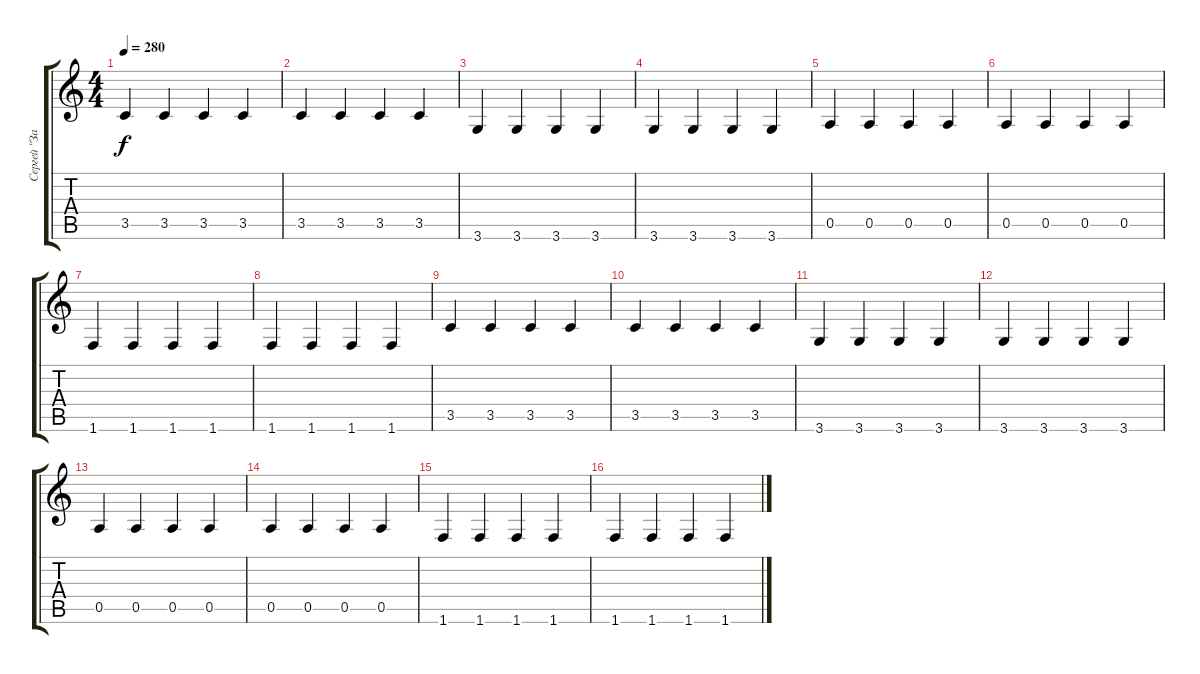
\track ("Сергей \"Захар\" Захаров" "Сергей \"За") {instrument electricbassfinger}
\staff {score tabs}
\tuning (E4 B3 G3 D3 A2 E2) {hide}
\ts (4 4)
\tempo 280
\clef g2
\ks c
3.5.4{dy f} 3.5.4 3.5.4 3.5.4 |
3.5.4 3.5.4 3.5.4 3.5.4 |
3.6.4 3.6.4 3.6.4 3.6.4 |
3.6.4 3.6.4 3.6.4 3.6.4 |
0.5.4 0.5.4 0.5.4 0.5.4 |
0.5.4 0.5.4 0.5.4 0.5.4 |
1.6.4 1.6.4 1.6.4 1.6.4 |
1.6.4 1.6.4 1.6.4 1.6.4 |
3.5.4 3.5.4 3.5.4 3.5.4 |
3.5.4 3.5.4 3.5.4 3.5.4 |
3.6.4 3.6.4 3.6.4 3.6.4 |
3.6.4 3.6.4 3.6.4 3.6.4 |
0.5.4 0.5.4 0.5.4 0.5.4 |
0.5.4 0.5.4 0.5.4 0.5.4 |
1.6.4 1.6.4 1.6.4 1.6.4 |
1.6.4 1.6.4 1.6.4 1.6.4
